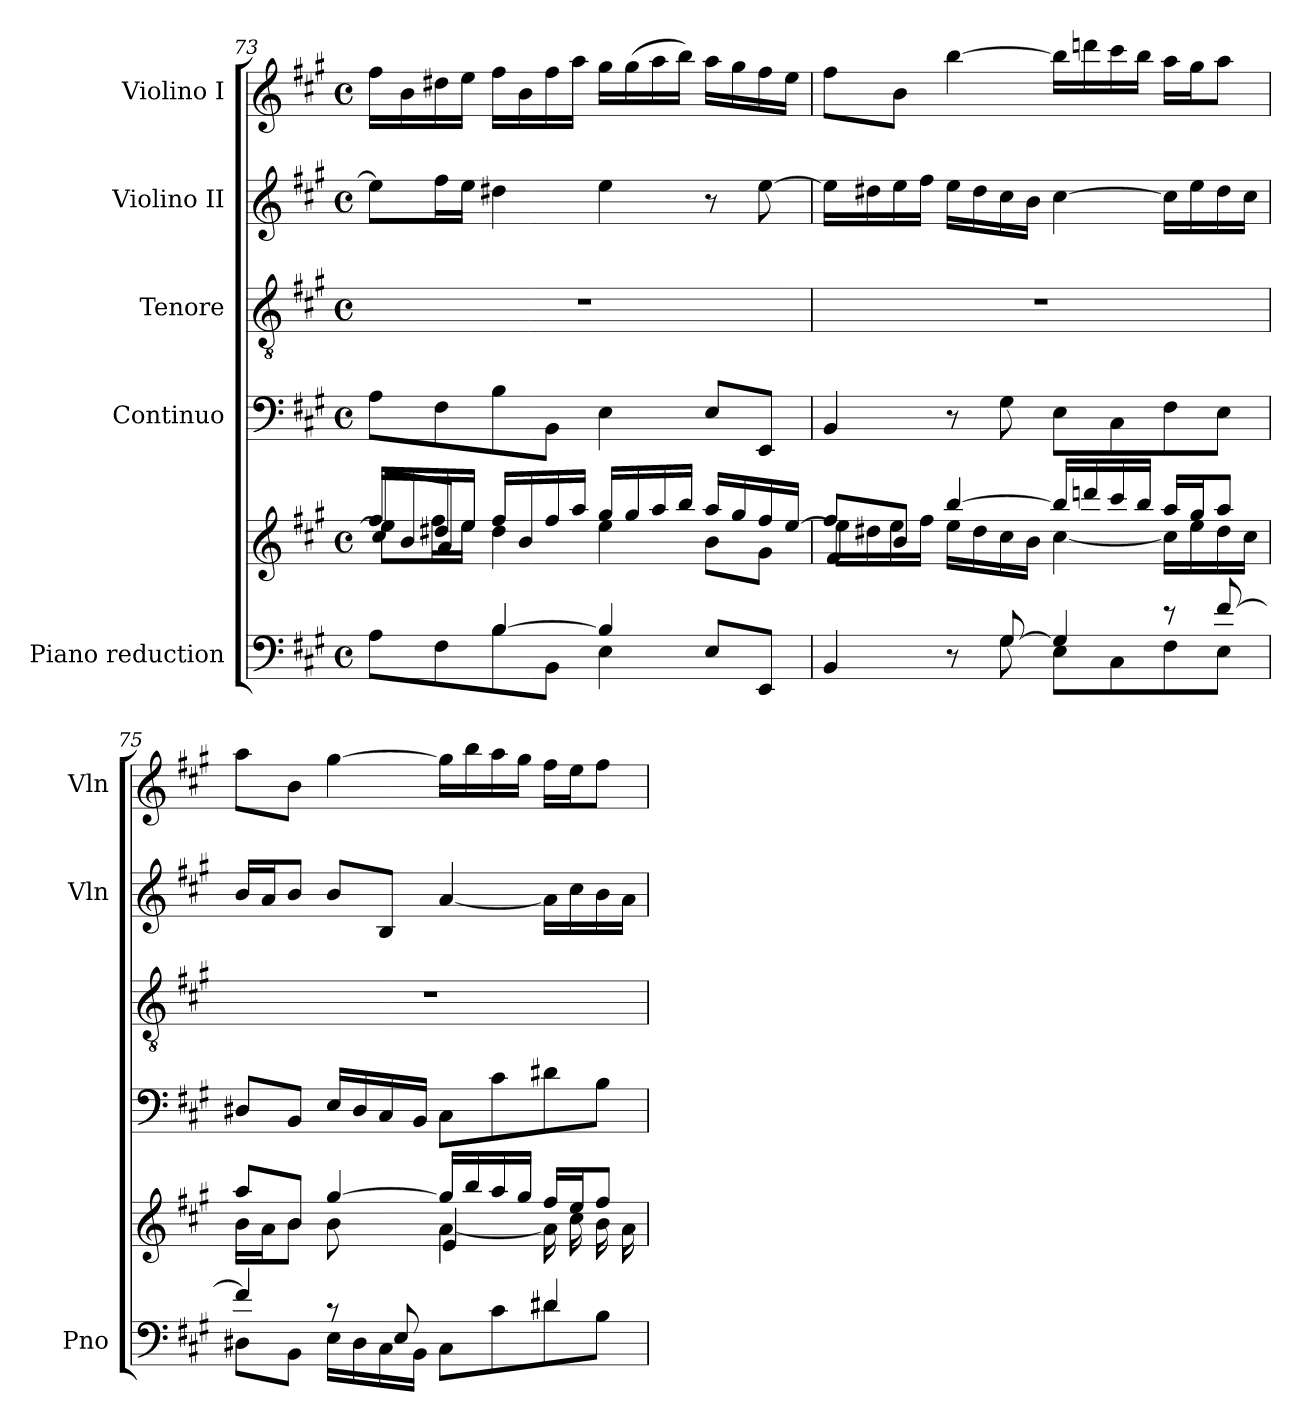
**kern	**kern	**kern	**kern	**kern	**kern
*part5	*part5	*part4	*part3	*part2	*part1
*staff6	*staff5	*staff4	*staff3	*staff2	*staff1
*I"Piano reduction	*	*I"Continuo	*I"Tenore	*I"Violino II	*I"Violino I
*I'Pno	*	*	*	*I'Vln	*I'Vln
*clefF4	*clefG2	*clefF4	*clefGv2	*clefG2	*clefG2
*k[f#c#g#]	*k[f#c#g#]	*k[f#c#g#]	*k[f#c#g#]	*k[f#c#g#]	*k[f#c#g#]
*M4/4	*M4/4	*M4/4	*M4/4	*M4/4	*M4/4
*met(c)	*met(c)	*met(c)	*met(c)	*met(c)	*met(c)
=73	=73	=73	=73	=73	=73
*^	*^	*	*	*	*
*	*	*	*^	*	*	*	*
4ryy	8A\L	16ff#/LL	8ee\L]	8cc#/L	8A\L	1r	8ee\L]	16ff#\LL
.	.	16b/	.	.	.	.	.	16b\
.	8F#\	16dd#X/	16ff#\L	8a/J	8F#\	.	16ff#\L	16dd#X\
.	.	16ee/JJ	16ee\JJ	.	.	.	16ee\JJ	16ee\JJ
[4B/	8B\	16ff#/LL	4dd#\	2.ryy	8B\	.	4dd#X\	16ff#\LL
.	.	16b/	.	.	.	.	.	16b\
.	8BB\J	16ff#/	.	.	8BB\J	.	.	16ff#\
.	.	16aa/JJ	.	.	.	.	.	16aa\JJ
4B/]	4E\	16gg#/LL	4ee\	.	4E\	.	4ee\	16gg#\LL
.	.	16gg#/	.	.	.	.	.	(16gg#\
.	.	16aa/	.	.	.	.	.	16aa\
.	.	16bb/JJ	.	.	.	.	.	16bb\JJ)
8E/L	4ryy	16aa/LL	8b\L	.	8E/L	.	8r	16aa\LL
.	.	16gg#/	.	.	.	.	.	16gg#\
8EE/J	.	16ff#/	8g#\J	.	8EE/J	.	[8ee\	16ff#\
.	.	[<16ee/JJ	.	.	.	.	.	16ee\JJ
=74	=74	=74	=74	=74	=74	=74	=74	=74
4ryy	4BB/	8ff#/L	16ee\LL]	4f#/	4BB/	1r	16ee\LL]	8ff#\L
.	.	.	16dd#X\	.	.	.	16dd#X\	.
.	.	8b/J	16ee\	.	.	.	16ee\	8b\J
.	.	.	16ff#\JJ	.	.	.	16ff#\JJ	.
8r	8ryy	[4bb/	16ee\LL	2.ryy	8r	.	16ee\LL	[4bb\
.	.	.	16dd#\	.	.	.	16dd#\	.
[8G#/	8G#\	.	16cc#\	.	8G#\	.	16cc#\	.
.	.	.	16b\JJ	.	.	.	16b\JJ	.
4G#/]	8E\L	16bb/LL]	[4cc#\	.	8E\L	.	[4cc#\	16bb\LL]
.	.	16dddn/	.	.	.	.	.	16dddn\
.	8C#\	16ccc#/	.	.	8C#\	.	.	16ccc#\
.	.	16bb/JJ	.	.	.	.	.	16bb\JJ
8r	8F#\	16aa/LL	16cc#\LL]	.	8F#\	.	16cc#\LL]	16aa\LL
.	.	16gg#/J	16ee\	.	.	.	16ee\	16gg#\J
[8f#/	8E\J	8aa/J	16dd#\	.	8E\J	.	16dd#\	8aa\J
.	.	.	16cc#\JJ	.	.	.	16cc#\JJ	.
!!LO:PB:g=z
=75	=75	=75	=75	=75	=75	=75	=75	=75
*	*^	*	*	*	*	*	*	*
4.ryy	4f#/]	8D#X\L	8aa/L	16b\LL	2ryy	8D#X/L	1r	16b/LL	8aa\L
.	.	.	.	16a\J	.	.	.	16a/J	.
.	.	8BB\J	8b/J	8b\J	.	8BB/J	.	8b/J	8b\J
.	8r	16E\LL	[4gg#/	8b\L	.	16E/LL	.	8b/L	[4gg#\
.	.	16D#\	.	.	.	16D#/	.	.	.
8B/J	8E/	16C#\	.	8ryy	.	16C#/	.	8B/J	.
.	.	16BB\JJ	.	.	.	16BB/JJ	.	.	.
2ryy	4ryy	8C#\L	16gg#/LL]	[4a\	4e/	8C#\L	.	[4a/	16gg#\LL]
.	.	.	16bb/	.	.	.	.	.	16bb\
.	.	8c#\	16aa/	.	.	8c#\	.	.	16aa\
.	.	.	16gg#/JJ	.	.	.	.	.	16gg#\JJ
.	4d#X/	8d#\	16ff#/LL	16a\LL]	4ryy	8d#X\	.	16a\LL]	16ff#\LL
.	.	.	16ee/J	16cc#\	.	.	.	16cc#\	16ee\J
.	.	8B\J	8ff#/J	16b\	.	8B\J	.	16b\	8ff#\J
.	.	.	.	16a\JJ	.	.	.	16a\JJ	.
*v	*v	*v	*	*	*	*	*	*	*
*	*v	*v	*v	*	*	*	*
=	=	=	=	=	=
*-	*-	*-	*-	*-	*-
